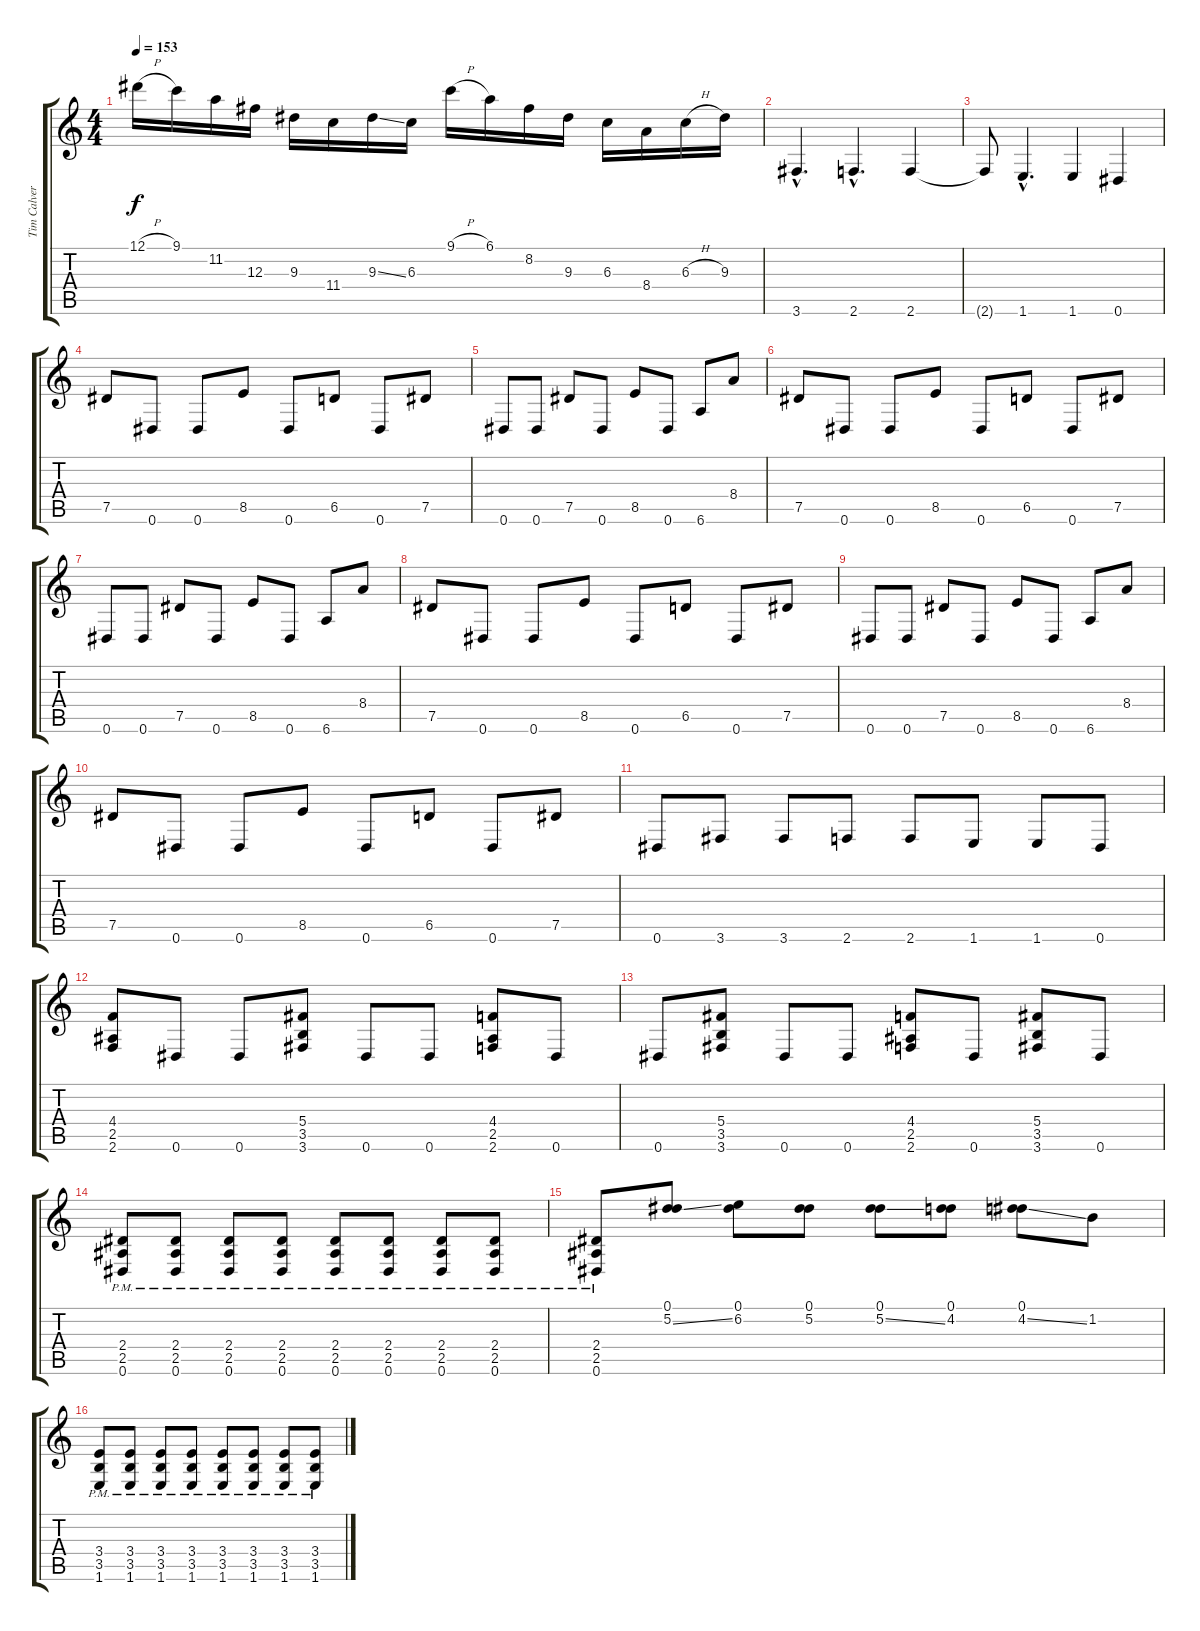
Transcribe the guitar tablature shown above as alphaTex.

\track ("Tim Calvert" "Tim Calver") {instrument distortionguitar}
\staff {score tabs}
\tuning (Eb4 Bb3 Gb3 Db3 Ab2 Eb2) {hide}
\ts (4 4)
\tempo 153
\clef g2
\ks c
12.1{h}.16{dy f} 9.1.16 11.2.16 12.3.16 9.3.16 11.4.16 9.3{ss}.16 6.3.16 9.1{h}.16 6.1.16 8.2.16 9.3.16 6.3.16 8.4.16 6.3{h}.16 9.3.16 |
3.6{hac}.4{d volume 13} 2.6{hac}.4{d} 2.6.4 |
2.6{t}.8 1.6{hac}.4{d} 1.6.4 0.6.4 |
7.5.8{volume 13} 0.6.8 0.6.8 8.5.8 0.6.8 6.5.8 0.6.8 7.5.8 |
0.6.8 0.6.8 7.5.8 0.6.8 8.5.8 0.6.8 6.6.8 8.4.8 |
7.5.8 0.6.8 0.6.8 8.5.8 0.6.8 6.5.8 0.6.8 7.5.8 |
0.6.8 0.6.8 7.5.8 0.6.8 8.5.8 0.6.8 6.6.8 8.4.8 |
7.5.8 0.6.8 0.6.8 8.5.8 0.6.8 6.5.8 0.6.8 7.5.8 |
0.6.8 0.6.8 7.5.8 0.6.8 8.5.8 0.6.8 6.6.8 8.4.8 |
7.5.8 0.6.8 0.6.8 8.5.8 0.6.8 6.5.8 0.6.8 7.5.8 |
0.6.8 3.6.8 3.6.8 2.6.8 2.6.8 1.6.8 1.6.8 0.6.8 |
(4.4 2.5 2.6).8 0.6.8 0.6.8 (5.4 3.5 3.6).8 0.6.8 0.6.8 (4.4 2.5 2.6).8 0.6.8 |
0.6.8 (5.4 3.5 3.6).8 0.6.8 0.6.8 (4.4 2.5 2.6).8 0.6.8 (5.4 3.5 3.6).8 0.6.8 |
(2.4{pm} 2.5{pm} 0.6{pm}).8{volume 15 balance 13} (2.4{pm} 2.5{pm} 0.6{pm}).8 (2.4{pm} 2.5{pm} 0.6{pm}).8 (2.4{pm} 2.5{pm} 0.6{pm}).8 (2.4{pm} 2.5{pm} 0.6{pm}).8 (2.4{pm} 2.5{pm} 0.6{pm}).8 (2.4{pm} 2.5{pm} 0.6{pm}).8 (2.4{pm} 2.5{pm} 0.6{pm}).8 |
(2.4{pm} 2.5{pm} 0.6{pm}).8 (0.1 5.2{ss}).8 (0.1 6.2).8 (0.1 5.2).8 (0.1 5.2{ss}).8 (0.1 4.2).8 (0.1 4.2{ss}).8 1.2.8 |
(3.4{pm} 3.5{pm} 1.6{pm}).8 (3.4{pm} 3.5{pm} 1.6{pm}).8 (3.4{pm} 3.5{pm} 1.6{pm}).8 (3.4{pm} 3.5{pm} 1.6{pm}).8 (3.4{pm} 3.5{pm} 1.6{pm}).8 (3.4{pm} 3.5{pm} 1.6{pm}).8 (3.4{pm} 3.5{pm} 1.6{pm}).8 (3.4{pm} 3.5{pm} 1.6{pm}).8
